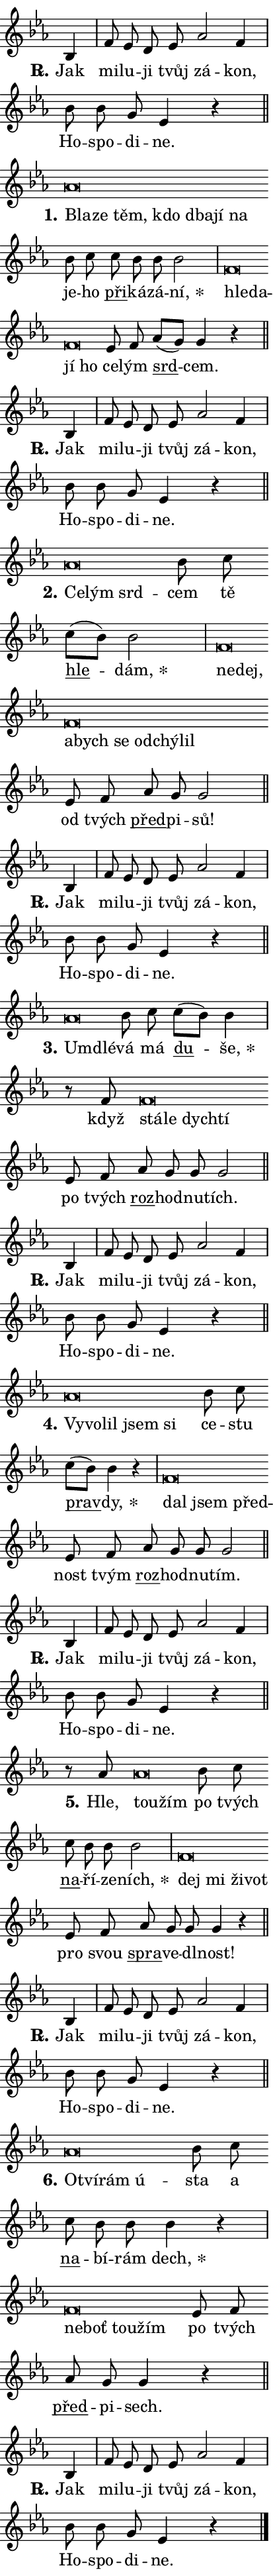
\version "2.24.0"
\header { tagline = "" }
\paper {
  indent = 0\cm
  top-margin = 0\cm
  right-margin = 0.13\cm % to fit lyric hyphens
  bottom-margin = 0\cm
  left-margin = 0\cm
  paper-width = 7\cm
  page-breaking = #ly:one-page-breaking
  system-system-spacing.basic-distance = #11
  score-system-spacing.basic-distance = #11
  ragged-last = ##f
}


%% Author: Thomas Morley
%% https://lists.gnu.org/archive/html/lilypond-user/2020-05/msg00002.html
#(define (line-position grob)
"Returns position of @var[grob} in current system:
   @code{'start}, if at first time-step
   @code{'end}, if at last time-step
   @code{'middle} otherwise
"
  (let* ((col (ly:item-get-column grob))
         (ln (ly:grob-object col 'left-neighbor))
         (rn (ly:grob-object col 'right-neighbor))
         (col-to-check-left (if (ly:grob? ln) ln col))
         (col-to-check-right (if (ly:grob? rn) rn col))
         (break-dir-left
           (and
             (ly:grob-property col-to-check-left 'non-musical #f)
             (ly:item-break-dir col-to-check-left)))
         (break-dir-right
           (and
             (ly:grob-property col-to-check-right 'non-musical #f)
             (ly:item-break-dir col-to-check-right))))
        (cond ((eqv? 1 break-dir-left) 'start)
              ((eqv? -1 break-dir-right) 'end)
              (else 'middle))))

#(define (tranparent-at-line-position vctor)
  (lambda (grob)
  "Relying on @code{line-position} select the relevant enry from @var{vctor}.
Used to determine transparency,"
    (case (line-position grob)
      ((end) (not (vector-ref vctor 0)))
      ((middle) (not (vector-ref vctor 1)))
      ((start) (not (vector-ref vctor 2))))))

noteHeadBreakVisibility =
#(define-music-function (break-visibility)(vector?)
"Makes @code{NoteHead}s transparent relying on @var{break-visibility}"
#{
  \override NoteHead.transparent =
    #(tranparent-at-line-position break-visibility)
#})

#(define delete-ledgers-for-transparent-note-heads
  (lambda (grob)
    "Reads whether a @code{NoteHead} is transparent.
If so this @code{NoteHead} is removed from @code{'note-heads} from
@var{grob}, which is supposed to be @code{LedgerLineSpanner}.
As a result ledgers are not printed for this @code{NoteHead}"
    (let* ((nhds-array (ly:grob-object grob 'note-heads))
           (nhds-list
             (if (ly:grob-array? nhds-array)
                 (ly:grob-array->list nhds-array)
                 '()))
           ;; Relies on the transparent-property being done before
           ;; Staff.LedgerLineSpanner.after-line-breaking is executed.
           ;; This is fragile ...
           (to-keep
             (remove
               (lambda (nhd)
                 (ly:grob-property nhd 'transparent #f))
               nhds-list)))
      ;; TODO find a better method to iterate over grob-arrays, similiar
      ;; to filter/remove etc for lists
      ;; For now rebuilt from scratch
      (set! (ly:grob-object grob 'note-heads)  '())
      (for-each
        (lambda (nhd)
          (ly:pointer-group-interface::add-grob grob 'note-heads nhd))
        to-keep))))

squashNotes = {
  \override NoteHead.X-extent = #'(-0.2 . 0.2)
  \override NoteHead.Y-extent = #'(-0.75 . 0)
  \override NoteHead.stencil =
    #(lambda (grob)
       (let ((pos (ly:grob-property grob 'staff-position)))
         (begin
           (if (< pos -7) (display "ERROR: Lower brevis then expected\n") (display ""))
           (if (<= pos -6) ly:text-interface::print ly:note-head::print))))
}
unSquashNotes = {
  \revert NoteHead.X-extent
  \revert NoteHead.Y-extent
  \revert NoteHead.stencil
}

hideNotes = \noteHeadBreakVisibility #begin-of-line-visible
unHideNotes = \noteHeadBreakVisibility #all-visible

% work-around for resetting accidentals
% https://lilypond.org/doc/v2.23/Documentation/notation/displaying-rhythms#unmetered-music
cadenzaMeasure = {
  \cadenzaOff
  \partial 1024 s1024
  \cadenzaOn
}

#(define-markup-command (accent layout props text) (markup?)
  "Underline accented syllable"
  (interpret-markup layout props
    #{\markup \override #'(offset . 4.3) \underline { #text }#}))

responsum = \markup \concat {
  "R" \hspace #-1.05 \path #0.1 #'((moveto 0 0.07) (lineto 0.9 0.8)) \hspace #0.05 "."
}

spaceSize = #0.6828661417322834 % exact space size for TeX Gyre Schola

\layout {
  \context {
    \Staff
    \remove "Time_signature_engraver"
    \override LedgerLineSpanner.after-line-breaking = #delete-ledgers-for-transparent-note-heads
  }
  \context {
    \Lyrics {
      \override LyricSpace.minimum-distance = \spaceSize
      \override LyricText.font-name = #"TeX Gyre Schola"
      \override LyricText.font-size = 1
      \override StanzaNumber.font-name = #"TeX Gyre Schola Bold"
      \override StanzaNumber.font-size = 1
    }
  }
  \context {
    \Score 
    \override NoteHead.text =
      #(lambda (grob) 
        (let ((pos (ly:grob-property grob 'staff-position)))
          #{\markup {
            \combine
              \halign #-0.55 \raise #(if (= pos -6) 0 0.5) \override #'(thickness . 2) \draw-line #'(3.2 . 0)
              \musicglyph "noteheads.sM1"
          }#}))
  }
}

% magnetic-lyrics.ily
%
%   written by
%     Jean Abou Samra <jean@abou-samra.fr>
%     Werner Lemberg <wl@gnu.org>
%
%   adapted by
%     Jiri Hon <jiri.hon@gmail.com>
%
% Version 2022-Apr-15

% https://www.mail-archive.com/lilypond-user@gnu.org/msg149350.html

#(define (Left_hyphen_pointer_engraver context)
   "Collect syllable-hyphen-syllable occurrences in lyrics and store
them in properties.  This engraver only looks to the left.  For
example, if the lyrics input is @code{foo -- bar}, it does the
following.

@itemize @bullet
@item
Set the @code{text} property of the @code{LyricHyphen} grob between
@q{foo} and @q{bar} to @code{foo}.

@item
Set the @code{left-hyphen} property of the @code{LyricText} grob with
text @q{foo} to the @code{LyricHyphen} grob between @q{foo} and
@q{bar}.
@end itemize

Use this auxiliary engraver in combination with the
@code{lyric-@/text::@/apply-@/magnetic-@/offset!} hook."
   (let ((hyphen #f)
         (text #f))
     (make-engraver
      (acknowledgers
       ((lyric-syllable-interface engraver grob source-engraver)
        (set! text grob)))
      (end-acknowledgers
       ((lyric-hyphen-interface engraver grob source-engraver)
        ;(when (not (grob::has-interface grob 'lyric-space-interface))
          (set! hyphen grob)));)
      ((stop-translation-timestep engraver)
       (when (and text hyphen)
         (ly:grob-set-object! text 'left-hyphen hyphen))
       (set! text #f)
       (set! hyphen #f)))))

#(define (lyric-text::apply-magnetic-offset! grob)
   "If the space between two syllables is less than the value in
property @code{LyricText@/.details@/.squash-threshold}, move the right
syllable to the left so that it gets concatenated with the left
syllable.

Use this function as a hook for
@code{LyricText@/.after-@/line-@/breaking} if the
@code{Left_@/hyphen_@/pointer_@/engraver} is active."
   (let ((hyphen (ly:grob-object grob 'left-hyphen #f)))
     (when hyphen
       (let ((left-text (ly:spanner-bound hyphen LEFT)))
         (when (grob::has-interface left-text 'lyric-syllable-interface)
           (let* ((common (ly:grob-common-refpoint grob left-text X))
                  (this-x-ext (ly:grob-extent grob common X))
                  (left-x-ext
                   (begin
                     ;; Trigger magnetism for left-text.
                     (ly:grob-property left-text 'after-line-breaking)
                     (ly:grob-extent left-text common X)))
                  ;; `delta` is the gap width between two syllables.
                  (delta (- (interval-start this-x-ext)
                            (interval-end left-x-ext)))
                  (details (ly:grob-property grob 'details))
                  (threshold (assoc-get 'squash-threshold details 0.2)))
             (when (< delta threshold)
               (let* (;; We have to manipulate the input text so that
                      ;; ligatures crossing syllable boundaries are not
                      ;; disabled.  For languages based on the Latin
                      ;; script this is essentially a beautification.
                      ;; However, for non-Western scripts it can be a
                      ;; necessity.
                      (lt (ly:grob-property left-text 'text))
                      (rt (ly:grob-property grob 'text))
                      (is-space (grob::has-interface hyphen 'lyric-space-interface))
                      (space (if is-space " " ""))
                      (extra-delta (if is-space spaceSize 0))
                      ;; Append new syllable.
                      (ltrt-space (if (and (string? lt) (string? rt))
                                (string-append lt space rt)
                                (make-concat-markup (list lt space rt))))
                      ;; Right-align `ltrt` to the right side.
                      (ltrt-space-markup (grob-interpret-markup
                               grob
                               (make-translate-markup
                                (cons (interval-length this-x-ext) 0)
                                (make-right-align-markup ltrt-space)))))
                 (begin
                   ;; Don't print `left-text`.
                   (ly:grob-set-property! left-text 'stencil #f)
                   ;; Set text and stencil (which holds all collected
                   ;; syllables so far) and shift it to the left.
                   (ly:grob-set-property! grob 'text ltrt-space)
                   (ly:grob-set-property! grob 'stencil ltrt-space-markup)
                   (ly:grob-translate-axis! grob (- (- delta extra-delta)) X))))))))))


#(define (lyric-hyphen::displace-bounds-first grob)
   ;; Make very sure this callback isn't triggered too early.
   (let ((left (ly:spanner-bound grob LEFT))
         (right (ly:spanner-bound grob RIGHT)))
     (ly:grob-property left 'after-line-breaking)
     (ly:grob-property right 'after-line-breaking)
     (ly:lyric-hyphen::print grob)))

squashThreshold = #0.4

\layout {
  \context {
    \Lyrics
    \consists #Left_hyphen_pointer_engraver
    \override LyricText.after-line-breaking =
      #lyric-text::apply-magnetic-offset!
    \override LyricHyphen.stencil = #lyric-hyphen::displace-bounds-first
    \override LyricText.details.squash-threshold = \squashThreshold
    \override LyricHyphen.minimum-distance = 0
    \override LyricHyphen.minimum-length = \squashThreshold
  }
}

squashText = \override LyricText.details.squash-threshold = 9999
unSquashText = \override LyricText.details.squash-threshold = \squashThreshold

leftText = \override LyricText.self-alignment-X = #LEFT
unLeftText = \revert LyricText.self-alignment-X

starOffset = #(lambda (grob) 
                (let ((x_offset (ly:self-alignment-interface::aligned-on-x-parent grob)))
                  (if (= x_offset 0) 0 (+ x_offset 1.2))))

star = #(define-music-function (syllable)(string?)
"Append star separator at the end of a syllable"
#{
  \once \override LyricText.X-offset = #starOffset
  \lyricmode { \markup {
    #syllable
    \override #'((font-name . "TeX Gyre Schola Bold")) \hspace #0.2 \lower #0.65 \larger "*"
  } }
#})

starAccent = #(define-music-function (syllable)(string?)
"Append star separator at the end of a syllable and make accent"
#{
  \once \override LyricText.X-offset = #starOffset
  \lyricmode { \markup {
    \accent #syllable
    \override #'((font-name . "TeX Gyre Schola Bold")) \hspace #0.2 \lower #0.65 \larger "*"
  } }
#})

breath = #(define-music-function (syllable)(string?)
"Append breathing indicator at the end of a syllable"
#{
  \lyricmode { \markup { #syllable "+" } }
#})

optionalBreath = #(define-music-function (syllable)(string?)
"Append optional breathing indicator at the end of a syllable"
#{
  \lyricmode { \markup { #syllable "(+)" } }
#})


\score {
    <<
        \new Voice = "melody" { \cadenzaOn \key es \major \relative { bes4 \cadenzaMeasure \bar "|" f'8 es d es \bar "" as2 f4 \cadenzaMeasure \bar "|" bes8 bes g es4 r \cadenzaMeasure \bar "||" \break } }
        \new Lyrics \lyricsto "melody" { \lyricmode { \set stanza = \responsum
Jak mi -- lu -- ji tvůj zá -- kon, Ho -- spo -- di -- ne. } }
    >>
    \layout {}
}

\score {
    <<
        \new Voice = "melody" { \cadenzaOn \key es \major \relative { \squashNotes as'\breve*1/16 \hideNotes \breve*1/16 \bar "" \breve*1/16 \bar "" \breve*1/16 \bar "" \breve*1/16 \bar "" \breve*1/16 \breve*1/16 \bar "" \unHideNotes \unSquashNotes bes8 c \bar "" c bes bes bes2 \cadenzaMeasure \bar "|" \squashNotes f\breve*1/16 \hideNotes \breve*1/16 \bar "" \breve*1/16 \breve*1/16 \bar "" \unHideNotes \unSquashNotes es8 f \bar "" as[( g)] g4 r \cadenzaMeasure \bar "||" \break } }
        \new Lyrics \lyricsto "melody" { \lyricmode { \set stanza = "1."
\leftText Bla -- \squashText ze těm, kdo dba -- jí na \unLeftText \unSquashText je -- ho \markup \accent při -- ká -- zá -- \star ní, \leftText hle -- \squashText da -- jí ho \unLeftText \unSquashText ce -- lým \markup \accent srd -- cem. } }
    >>
    \layout {}
}

\score {
    <<
        \new Voice = "melody" { \cadenzaOn \key es \major \relative { bes4 \cadenzaMeasure \bar "|" f'8 es d es \bar "" as2 f4 \cadenzaMeasure \bar "|" bes8 bes g es4 r \cadenzaMeasure \bar "||" \break } }
        \new Lyrics \lyricsto "melody" { \lyricmode { \set stanza = \responsum
Jak mi -- lu -- ji tvůj zá -- kon, Ho -- spo -- di -- ne. } }
    >>
    \layout {}
}

\score {
    <<
        \new Voice = "melody" { \cadenzaOn \key es \major \relative { \squashNotes as'\breve*1/16 \hideNotes \breve*1/16 \breve*1/16 \bar "" \unHideNotes \unSquashNotes bes8 c \bar "" c[( bes)] bes2 \cadenzaMeasure \bar "|" \squashNotes f\breve*1/16 \hideNotes \breve*1/16 \bar "" \breve*1/16 \bar "" \breve*1/16 \bar "" \breve*1/16 \bar "" \breve*1/16 \bar "" \breve*1/16 \breve*1/16 \bar "" \unHideNotes \unSquashNotes es8 f \bar "" as g g2 \cadenzaMeasure \bar "||" \break } }
        \new Lyrics \lyricsto "melody" { \lyricmode { \set stanza = "2."
\leftText Ce -- \squashText lým srd -- \unLeftText \unSquashText cem tě \markup \accent hle -- \star dám, \leftText ne -- \squashText dej, a -- bych se od -- chý -- lil \unLeftText \unSquashText od tvých \markup \accent před -- pi -- sů! } }
    >>
    \layout {}
}

\score {
    <<
        \new Voice = "melody" { \cadenzaOn \key es \major \relative { bes4 \cadenzaMeasure \bar "|" f'8 es d es \bar "" as2 f4 \cadenzaMeasure \bar "|" bes8 bes g es4 r \cadenzaMeasure \bar "||" \break } }
        \new Lyrics \lyricsto "melody" { \lyricmode { \set stanza = \responsum
Jak mi -- lu -- ji tvůj zá -- kon, Ho -- spo -- di -- ne. } }
    >>
    \layout {}
}

\score {
    <<
        \new Voice = "melody" { \cadenzaOn \key es \major \relative { \squashNotes as'\breve*1/16 \hideNotes \breve*1/16 \bar "" \unHideNotes \unSquashNotes bes8 c \bar "" c[( bes)] bes4 \cadenzaMeasure \bar "|" r8 f8 \squashNotes f\breve*1/16 \hideNotes \breve*1/16 \bar "" \breve*1/16 \breve*1/16 \bar "" \unHideNotes \unSquashNotes es8 f \bar "" as g g g2 \cadenzaMeasure \bar "||" \break } }
        \new Lyrics \lyricsto "melody" { \lyricmode { \set stanza = "3."
\leftText Um -- \squashText dlé -- \unLeftText \unSquashText vá má \markup \accent du -- \star še, když \leftText stá -- \squashText le dych -- tí \unLeftText \unSquashText po tvých \markup \accent roz -- hod -- nu -- tích. } }
    >>
    \layout {}
}

\score {
    <<
        \new Voice = "melody" { \cadenzaOn \key es \major \relative { bes4 \cadenzaMeasure \bar "|" f'8 es d es \bar "" as2 f4 \cadenzaMeasure \bar "|" bes8 bes g es4 r \cadenzaMeasure \bar "||" \break } }
        \new Lyrics \lyricsto "melody" { \lyricmode { \set stanza = \responsum
Jak mi -- lu -- ji tvůj zá -- kon, Ho -- spo -- di -- ne. } }
    >>
    \layout {}
}

\score {
    <<
        \new Voice = "melody" { \cadenzaOn \key es \major \relative { \squashNotes as'\breve*1/16 \hideNotes \breve*1/16 \bar "" \breve*1/16 \bar "" \breve*1/16 \breve*1/16 \bar "" \unHideNotes \unSquashNotes bes8 c \bar "" c[( bes)] bes4 r \cadenzaMeasure \bar "|" \squashNotes f\breve*1/16 \hideNotes \breve*1/16 \breve*1/16 \bar "" \unHideNotes \unSquashNotes es8 f \bar "" as g g g2 \cadenzaMeasure \bar "||" \break } }
        \new Lyrics \lyricsto "melody" { \lyricmode { \set stanza = "4."
\leftText Vy -- \squashText vo -- lil jsem si \unLeftText \unSquashText ce -- stu \markup \accent prav -- \star dy, \leftText dal \squashText jsem před -- \unLeftText \unSquashText nost tvým \markup \accent roz -- hod -- nu -- tím. } }
    >>
    \layout {}
}

\score {
    <<
        \new Voice = "melody" { \cadenzaOn \key es \major \relative { bes4 \cadenzaMeasure \bar "|" f'8 es d es \bar "" as2 f4 \cadenzaMeasure \bar "|" bes8 bes g es4 r \cadenzaMeasure \bar "||" \break } }
        \new Lyrics \lyricsto "melody" { \lyricmode { \set stanza = \responsum
Jak mi -- lu -- ji tvůj zá -- kon, Ho -- spo -- di -- ne. } }
    >>
    \layout {}
}

\score {
    <<
        \new Voice = "melody" { \cadenzaOn \key es \major \relative { r8 as'8 \squashNotes as\breve*1/16 \hideNotes \breve*1/16 \bar "" \unHideNotes \unSquashNotes bes8 c \bar "" c bes bes bes2 \cadenzaMeasure \bar "|" \squashNotes f\breve*1/16 \hideNotes \breve*1/16 \bar "" \breve*1/16 \breve*1/16 \bar "" \unHideNotes \unSquashNotes es8 f \bar "" as g g g4 r \cadenzaMeasure \bar "||" \break } }
        \new Lyrics \lyricsto "melody" { \lyricmode { \set stanza = "5."
Hle, \leftText tou -- \squashText žím \unLeftText \unSquashText po tvých \markup \accent na -- ří -- ze -- \star ních, \leftText dej \squashText mi ži -- vot \unLeftText \unSquashText pro svou \markup \accent spra -- ve -- dl -- nost! } }
    >>
    \layout {}
}

\score {
    <<
        \new Voice = "melody" { \cadenzaOn \key es \major \relative { bes4 \cadenzaMeasure \bar "|" f'8 es d es \bar "" as2 f4 \cadenzaMeasure \bar "|" bes8 bes g es4 r \cadenzaMeasure \bar "||" \break } }
        \new Lyrics \lyricsto "melody" { \lyricmode { \set stanza = \responsum
Jak mi -- lu -- ji tvůj zá -- kon, Ho -- spo -- di -- ne. } }
    >>
    \layout {}
}

\score {
    <<
        \new Voice = "melody" { \cadenzaOn \key es \major \relative { \squashNotes as'\breve*1/16 \hideNotes \breve*1/16 \bar "" \breve*1/16 \breve*1/16 \bar "" \unHideNotes \unSquashNotes bes8 c \bar "" c bes bes bes4 r \cadenzaMeasure \bar "|" \squashNotes f\breve*1/16 \hideNotes \breve*1/16 \bar "" \breve*1/16 \breve*1/16 \bar "" \unHideNotes \unSquashNotes es8 f \bar "" as g g4 r \cadenzaMeasure \bar "||" \break } }
        \new Lyrics \lyricsto "melody" { \lyricmode { \set stanza = "6."
\leftText O -- \squashText tví -- rám ú -- \unLeftText \unSquashText sta a \markup \accent na -- bí -- rám \star dech, \leftText ne -- \squashText boť tou -- žím \unLeftText \unSquashText po tvých \markup \accent před -- pi -- sech. } }
    >>
    \layout {}
}

\score {
    <<
        \new Voice = "melody" { \cadenzaOn \key es \major \relative { bes4 \cadenzaMeasure \bar "|" f'8 es d es \bar "" as2 f4 \cadenzaMeasure \bar "|" bes8 bes g es4 r \cadenzaMeasure \bar "||" \break } \bar "|." }
        \new Lyrics \lyricsto "melody" { \lyricmode { \set stanza = \responsum
Jak mi -- lu -- ji tvůj zá -- kon, Ho -- spo -- di -- ne. } }
    >>
    \layout {}
}
